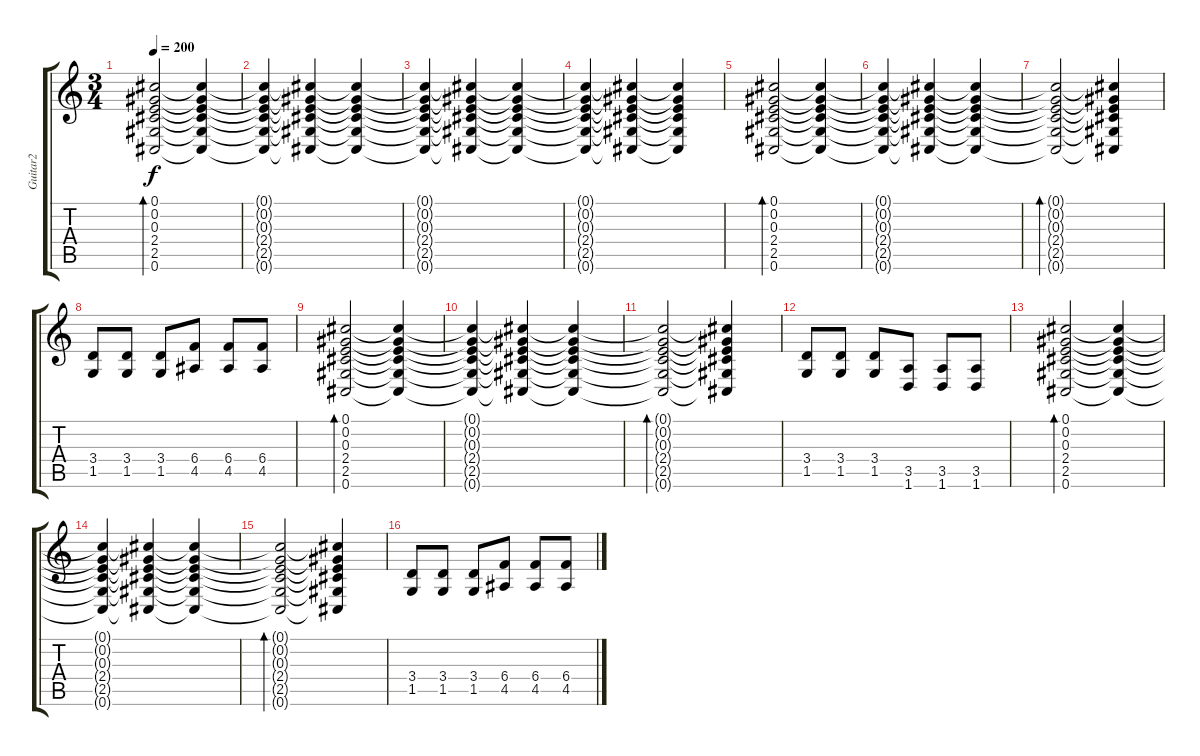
\track ("Guitar2" "Guitar2") {instrument distortionguitar}
\staff {score tabs}
\tuning (Db4 Ab3 E3 B2 Gb2 Db2) {hide}
\ts (3 4)
\tempo 200
\clef g2
\ks c
(0.1 0.2 0.3 2.4 2.5 0.6).2{bd 240 dy f} (0.1{t} 0.2{t} 0.3{t} 2.4{t} 2.5{t} 0.6{t}).4 |
(0.1{t} 0.2{t} 0.3{t} 2.4{t} 2.5{t} 0.6{t}).4 (0.1{t} 0.2{t} 0.3{t} 2.4{t} 2.5{t} 0.6{t}).4 (0.1{t} 0.2{t} 0.3{t} 2.4{t} 2.5{t} 0.6{t}).4 |
(0.1{t} 0.2{t} 0.3{t} 2.4{t} 2.5{t} 0.6{t}).4 (0.1{t} 0.2{t} 0.3{t} 2.4{t} 2.5{t} 0.6{t}).4 (0.1{t} 0.2{t} 0.3{t} 2.4{t} 2.5{t} 0.6{t}).4 |
(0.1{t} 0.2{t} 0.3{t} 2.4{t} 2.5{t} 0.6{t}).4 (0.1{t} 0.2{t} 0.3{t} 2.4{t} 2.5{t} 0.6{t}).4 (0.1{t} 0.2{t} 0.3{t} 2.4{t} 2.5{t} 0.6{t}).4 |
(0.1 0.2 0.3 2.4 2.5 0.6).2{bd 240} (0.1{t} 0.2{t} 0.3{t} 2.4{t} 2.5{t} 0.6{t}).4 |
(0.1{t} 0.2{t} 0.3{t} 2.4{t} 2.5{t} 0.6{t}).4 (0.1{t} 0.2{t} 0.3{t} 2.4{t} 2.5{t} 0.6{t}).4 (0.1{t} 0.2{t} 0.3{t} 2.4{t} 2.5{t} 0.6{t}).4 |
(0.1{t} 0.2{t} 0.3{t} 2.4{t} 2.5{t} 0.6{t}).2{bd 240} (0.1{t} 0.2{t} 0.3{t} 2.4{t} 2.5{t} 0.6{t}).4 |
(3.4 1.5).8 (3.4 1.5).8 (3.4 1.5).8 (6.4 4.5).8 (6.4 4.5).8 (6.4 4.5).8 |
(0.1 0.2 0.3 2.4 2.5 0.6).2{bd 240} (0.1{t} 0.2{t} 0.3{t} 2.4{t} 2.5{t} 0.6{t}).4 |
(0.1{t} 0.2{t} 0.3{t} 2.4{t} 2.5{t} 0.6{t}).4 (0.1{t} 0.2{t} 0.3{t} 2.4{t} 2.5{t} 0.6{t}).4 (0.1{t} 0.2{t} 0.3{t} 2.4{t} 2.5{t} 0.6{t}).4 |
(0.1{t} 0.2{t} 0.3{t} 2.4{t} 2.5{t} 0.6{t}).2{bd 240} (0.1{t} 0.2{t} 0.3{t} 2.4{t} 2.5{t} 0.6{t}).4 |
(3.4 1.5).8 (3.4 1.5).8 (3.4 1.5).8 (3.5 1.6).8 (3.5 1.6).8 (3.5 1.6).8 |
(0.1 0.2 0.3 2.4 2.5 0.6).2{bd 240} (0.1{t} 0.2{t} 0.3{t} 2.4{t} 2.5{t} 0.6{t}).4 |
(0.1{t} 0.2{t} 0.3{t} 2.4{t} 2.5{t} 0.6{t}).4 (0.1{t} 0.2{t} 0.3{t} 2.4{t} 2.5{t} 0.6{t}).4 (0.1{t} 0.2{t} 0.3{t} 2.4{t} 2.5{t} 0.6{t}).4 |
(0.1{t} 0.2{t} 0.3{t} 2.4{t} 2.5{t} 0.6{t}).2{bd 240} (0.1{t} 0.2{t} 0.3{t} 2.4{t} 2.5{t} 0.6{t}).4 |
(3.4 1.5).8 (3.4 1.5).8 (3.4 1.5).8 (6.4 4.5).8 (6.4 4.5).8 (6.4 4.5).8
